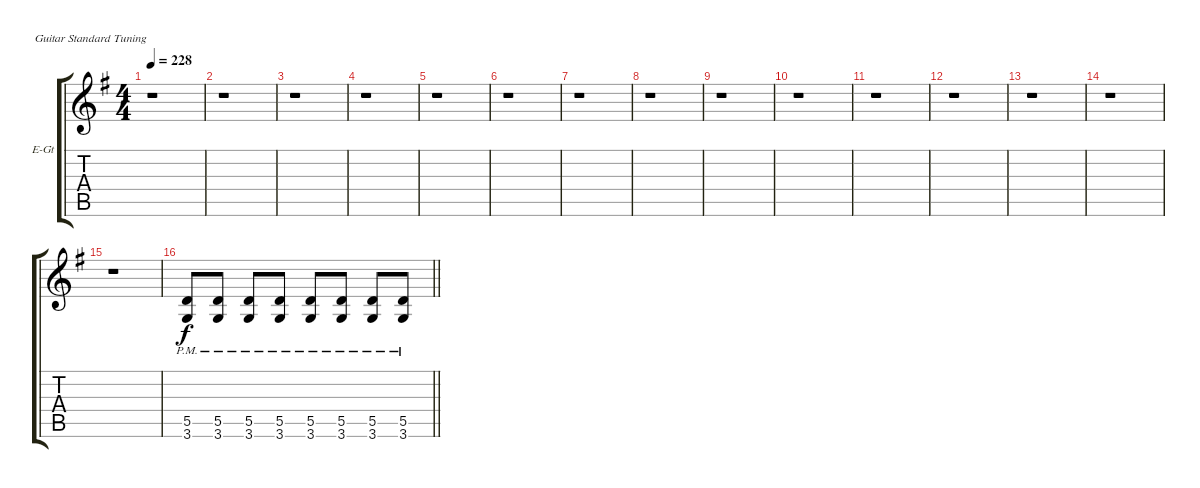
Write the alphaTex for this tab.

\defaultSystemsLayout 4
\bracketExtendMode groupsimilarinstruments
\firstSystemTrackNameOrientation horizontal
\otherSystemsTrackNameOrientation horizontal
\track ("Guitar 1" "E-Gt") {instrument distortionguitar}
\staff {score tabs}
\tuning (E4 B3 G3 D3 A2 E2)
\ts (4 4)
\tempo 228
\clef g2
\ks g
r.1{dy f} |
r.1 |
r.1 |
r.1 |
r.1 |
r.1 |
r.1 |
r.1 |
r.1 |
r.1 |
r.1 |
r.1 |
r.1 |
r.1 |
r.1 |
\barLineRight lightlight
(3.6{pm} 5.5{pm}).8 (3.6{pm} 5.5{pm}).8 (3.6{pm} 5.5{pm}).8 (3.6{pm} 5.5{pm}).8 (3.6{pm} 5.5{pm}).8 (3.6{pm} 5.5{pm}).8 (3.6{pm} 5.5{pm}).8 (3.6{pm} 5.5{pm}).8
